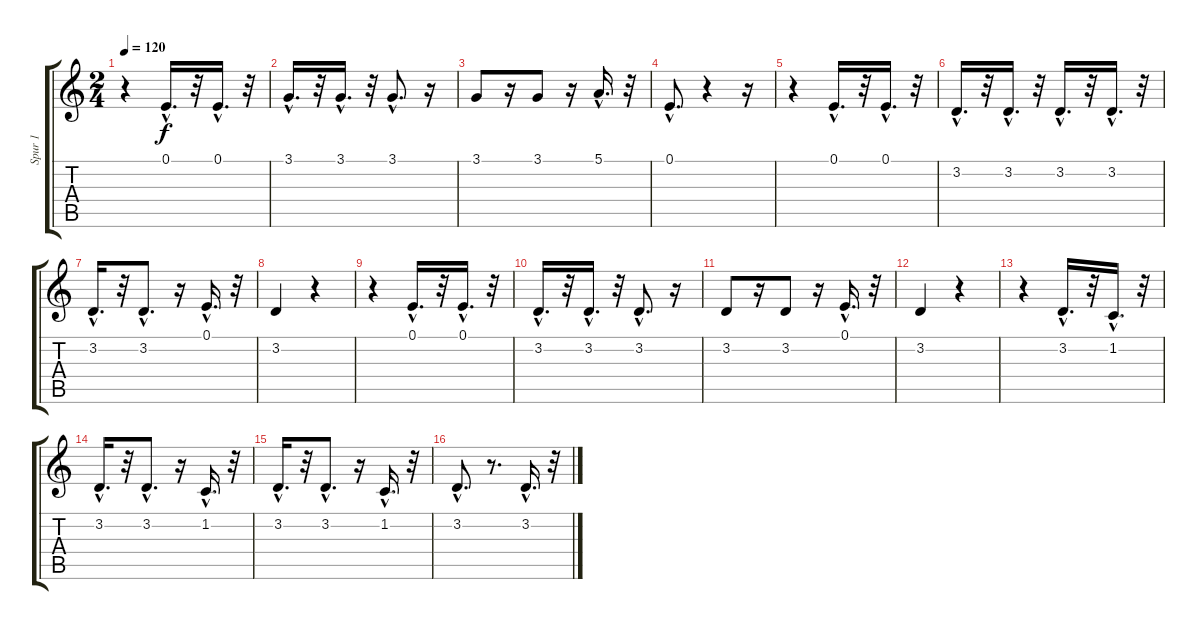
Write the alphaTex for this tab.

\track ("Spur 1" "Spur 1") {instrument flute}
\staff {score tabs}
\tuning (E4 B3 G3 D3 A2 E2) {hide}
\ts (2 4)
\tempo 120
\clef g2
\ks c
r.4{dy f} 0.1{hac}.16{d} r.32 0.1{hac}.16{d} r.32 |
3.1{hac}.16{d} r.32 3.1{hac}.16{d} r.32 3.1{hac}.8{d} r.16 |
3.1.8 r.16 3.1.8 r.16 5.1{hac}.16{d} r.32 |
0.1{hac}.8{d} r.4 r.16 |
r.4 0.1{hac}.16{d} r.32 0.1{hac}.16{d} r.32 |
3.2{hac}.16{d} r.32 3.2{hac}.16{d} r.32 3.2{hac}.16{d} r.32 3.2{hac}.16{d} r.32 |
3.2{hac}.16{d} r.32 3.2{hac}.8{d} r.16 0.1{hac}.16{d} r.32 |
3.2.4 r.4 |
r.4 0.1{hac}.16{d} r.32 0.1{hac}.16{d} r.32 |
3.2{hac}.16{d} r.32 3.2{hac}.16{d} r.32 3.2{hac}.8{d} r.16 |
3.2.8 r.16 3.2.8 r.16 0.1{hac}.16{d} r.32 |
3.2.4 r.4 |
r.4 3.2{hac}.16{d} r.32 1.2{hac}.16{d} r.32 |
3.2{hac}.16{d} r.32 3.2{hac}.8{d} r.16 1.2{hac}.16{d} r.32 |
3.2{hac}.16{d} r.32 3.2{hac}.8{d} r.16 1.2{hac}.16{d} r.32 |
3.2{hac}.8{d} r.8{d} 3.2{hac}.16{d} r.32
